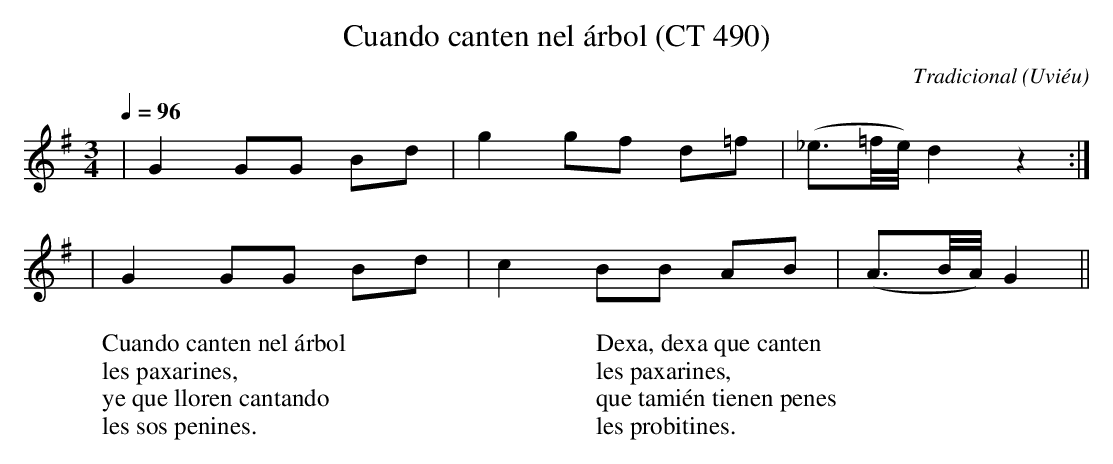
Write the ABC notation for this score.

X:1
T:Cuando canten nel árbol (CT 490)
C:Tradicional
O:Uviéu
M:3/4
L:1/8
Q:1/4=96
K:G
|G2 GG Bd|g2 gf d=f|(_e3/2=f/4e/4) d2 z2 :|
|G2 GG Bd|c2 BB AB|(A3/2B/4A/4) G2 ||
W:Cuando canten nel árbol
W:les paxarines,
W:ye que lloren cantando
W:les sos penines.
W:
W:Dexa, dexa que canten
W:les paxarines,
W:que tamién tienen penes
W:les probitines.
W:
